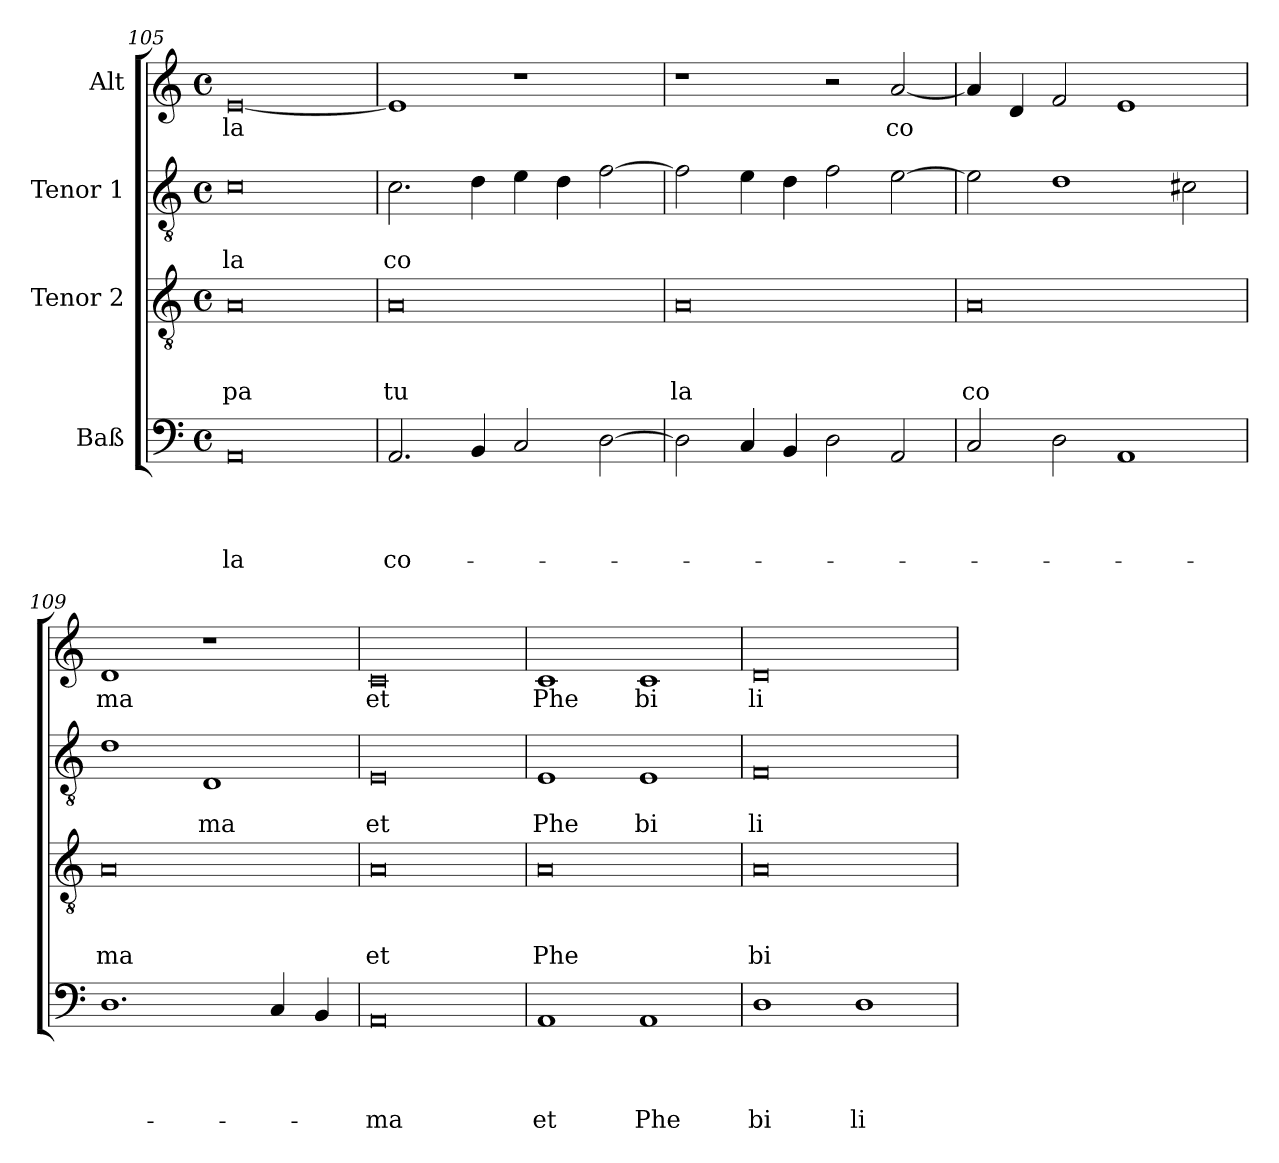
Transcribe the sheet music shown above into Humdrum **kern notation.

**kern	**text	**text	**text	**text	**kern	**text	**text	**text	**kern	**text	**text	**kern	**text
*part4	*part4	*part4	*part4	*part4	*part3	*part3	*part3	*part3	*part2	*part2	*part2	*part1	*part1
*staff4	*staff4	*staff4	*staff4	*staff4	*staff3	*staff3	*staff3	*staff3	*staff2	*staff2	*staff2	*staff1	*staff1
*I"Baß	*	*	*	*	*I"Tenor 2	*	*	*	*I"Tenor 1	*	*	*I"Alt	*
*clefF4	*	*	*	*	*clefGv2	*	*	*	*clefGv2	*	*	*clefG2	*
*k[]	*	*	*	*	*k[]	*	*	*	*k[]	*	*	*k[]	*
*C:	*	*	*	*	*C:	*	*	*	*C:	*	*	*C:	*
*M4/4	*	*	*	*	*M4/4	*	*	*	*M4/4	*	*	*M4/4	*
*met(c)	*	*	*	*	*met(c)	*	*	*	*met(c)	*	*	*met(c)	*
=105	=105	=105	=105	=105	=105	=105	=105	=105	=105	=105	=105	=105	=105
!	!	!	!	!LO:LY:b	!	!	!	!LO:LY:b	!	!	!LO:LY:b	!	!LO:LY:b
0AA	.	.	.	-la	0A	.	.	pa	0c	.	la	[<0e	la
=106	=106	=106	=106	=106	=106	=106	=106	=106	=106	=106	=106	=106	=106
!	!	!	!	!LO:LY:b	!	!	!	!LO:LY:b	!	!	!LO:LY:b	!	!
2.AA/	.	.	.	co-	0A	.	.	tu	2.c\	.	co	1e]	.
4BB/	.	.	.	.	.	.	.	.	4d\	.	.	.	.
2C/	.	.	.	.	.	.	.	.	4e\	.	.	1r	.
.	.	.	.	.	.	.	.	.	4d\	.	.	.	.
[>2D\	.	.	.	.	.	.	.	.	[>2f\	.	.	.	.
=107	=107	=107	=107	=107	=107	=107	=107	=107	=107	=107	=107	=107	=107
!	!	!	!	!	!	!	!	!LO:LY:b	!	!	!	!	!
2D\]	.	.	.	.	0A	.	.	la	2f\]	.	.	1r	.
4C/	.	.	.	.	.	.	.	.	4e\	.	.	.	.
4BB/	.	.	.	.	.	.	.	.	4d\	.	.	.	.
2D\	.	.	.	.	.	.	.	.	2f\	.	.	2r	.
!	!	!	!	!	!	!	!	!	!	!	!	!	!LO:LY:b
2AA/	.	.	.	.	.	.	.	.	[>2e\	.	.	[<2a/	co
=108	=108	=108	=108	=108	=108	=108	=108	=108	=108	=108	=108	=108	=108
!	!	!	!	!	!	!	!	!LO:LY:b	!	!	!	!	!
2C/	.	.	.	.	0A	.	.	co	2e\]	.	.	4a/]	.
.	.	.	.	.	.	.	.	.	.	.	.	4d/	.
2D\	.	.	.	.	.	.	.	.	1d	.	.	2f/	.
1AA	.	.	.	.	.	.	.	.	.	.	.	1e	.
.	.	.	.	.	.	.	.	.	2c#\	.	.	.	.
!!LO:LB:g=z
=109	=109	=109	=109	=109	=109	=109	=109	=109	=109	=109	=109	=109	=109
!	!	!	!	!	!	!	!	!LO:LY:b	!	!	!	!	!LO:LY:b
1.D	.	.	.	.	0A	.	.	ma	1d	.	.	1d	ma
!	!	!	!	!	!	!	!	!	!	!	!LO:LY:b	!	!
.	.	.	.	.	.	.	.	.	1D	.	ma	1r	.
4C/	.	.	.	.	.	.	.	.	.	.	.	.	.
4BB/	.	.	.	.	.	.	.	.	.	.	.	.	.
=110	=110	=110	=110	=110	=110	=110	=110	=110	=110	=110	=110	=110	=110
!	!	!	!	!LO:LY:b	!	!	!	!LO:LY:b	!	!	!LO:LY:b	!	!LO:LY:b
0AA	.	.	.	-ma	0A	.	.	et	0E	.	et	0c	et
=111	=111	=111	=111	=111	=111	=111	=111	=111	=111	=111	=111	=111	=111
!	!	!	!	!LO:LY:b	!	!	!	!LO:LY:b	!	!	!LO:LY:b	!	!LO:LY:b
1AA	.	.	.	et	0A	.	.	Phe	1E	.	Phe	1c	Phe
!	!	!	!	!LO:LY:b	!	!	!	!	!	!	!LO:LY:b	!	!LO:LY:b
1AA	.	.	.	Phe	.	.	.	.	1E	.	bi	1c	bi
=112	=112	=112	=112	=112	=112	=112	=112	=112	=112	=112	=112	=112	=112
!	!	!	!	!LO:LY:b	!	!	!	!LO:LY:b	!	!	!LO:LY:b	!	!LO:LY:b
1D	.	.	.	bi	0A	.	.	bi	0F	.	li	0d	li
!	!	!	!	!LO:LY:b	!	!	!	!	!	!	!	!	!
1D	.	.	.	li	.	.	.	.	.	.	.	.	.
=	=	=	=	=	=	=	=	=	=	=	=	=	=
*-	*-	*-	*-	*-	*-	*-	*-	*-	*-	*-	*-	*-	*-
